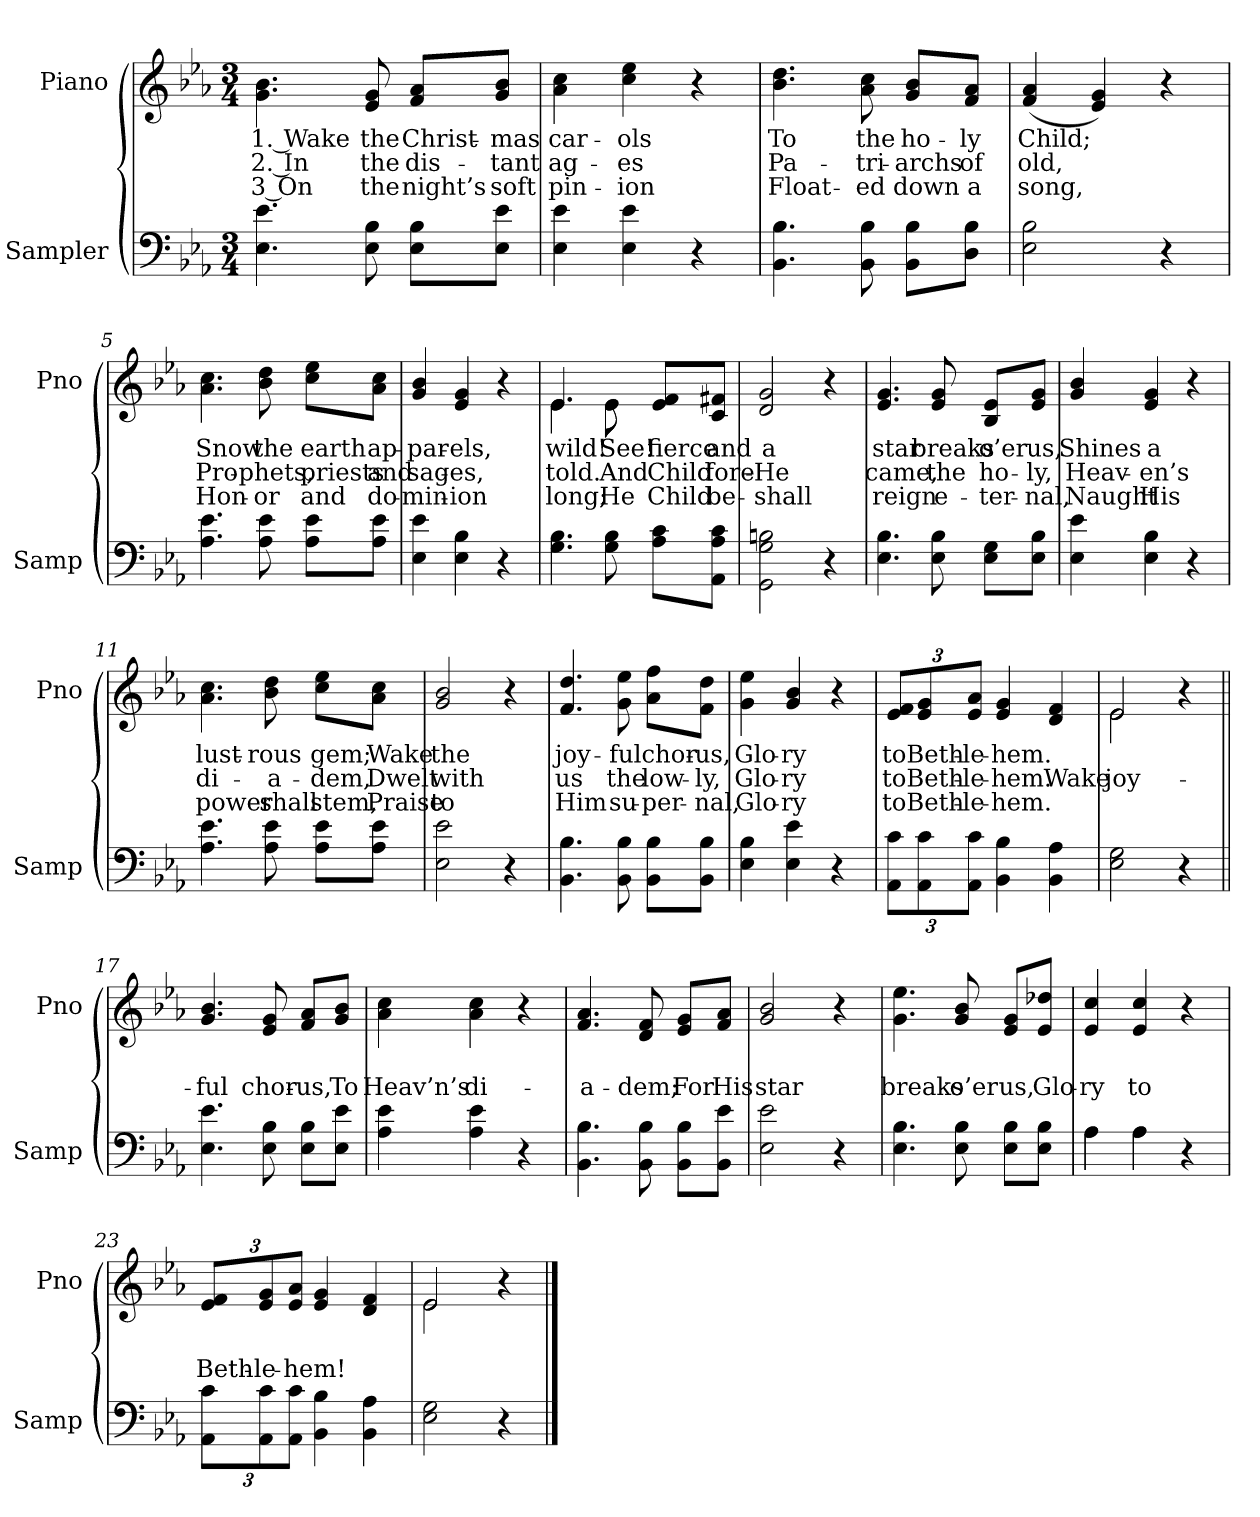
**kern	**kern	**text	**text	**text
*part2	*part1	*part1	*part1	*part1
*staff2	*staff1	*staff1	*staff1	*staff1
*I"Sampler	*I"Piano	*	*	*
*I'Samp	*I'Pno	*	*	*
*clefF4	*clefG2	*	*	*
*k[b-e-a-]	*k[b-e-a-]	*	*	*
*E-:	*E-:	*	*	*
*M3/4	*M3/4	*	*	*
=1	=1	=1	=1	=1
4.E- 4.e-	4.g\ 4.b-\	1. Wake	2. In	3 On
8E- 8B-	8e- 8g	the	the	the
8E-\ 8B-\L	8f/ 8a-/L	Christ-	dis-	night’s
8E-\ 8e-\J	8g/ 8b-/J	-mas	-tant	soft
=2	=2	=2	=2	=2
4E- 4e-	4a- 4cc	car-	ag-	pin-
4E- 4e-	4cc 4ee-	-ols	-es	-ion
4r	4r	.	.	.
=3	=3	=3	=3	=3
4.BB- 4.B-	4.b- 4.dd	To	Pa-	Float-
8BB- 8B-	8a- 8cc	the	-tri-	-ed
8BB-\ 8B-\L	8g/ 8b-/L	ho-	-archs	down
8D\ 8B-\J	8f/ 8a-/J	-ly	of	a
=4	=4	=4	=4	=4
2E- 2B-	(4f 4a-	Child;	old,	song,
.	4e- 4g)	.	.	.
4r	4r	.	.	.
=5	=5	=5	=5	=5
4.A- 4.e-	4.a- 4.cc	Snow	Pro-	Hon-
8A- 8e-	8b- 8dd	the	-phets,	-or
8A-\ 8e-\L	8cc\ 8ee-\L	earth	priests	and
8A-\ 8e-\J	8a-\ 8cc\J	ap-	and	do-
=6	=6	=6	=6	=6
4E- 4e-	4g 4b-	-par-	sag-	-min-
4E- 4B-	4e- 4g	-els,	-es,	-ion
4r	4r	.	.	.
=7	=7	=7	=7	=7
*	*^	*	*	*
4.G 4.B-	4.e-/	4.e-	wild!	-told.	-long;
8G 8B-	8e-\	8e-	See!	And	He
8A-\ 8c\L	8e-/ 8f/L	4ryy	fierce	Child	Child
8AA-\ 8A-\ 8c\J	8c/ 8f#X/J	.	and	fore-	be-
*	*v	*v	*	*	*
=8	=8	=8	=8	=8
2GG 2G 2Bn	2d 2g	a	He	shall
4r	4r	.	.	.
=9	=9	=9	=9	=9
4.E- 4.B-	4.e- 4.g	star	came,	reign
8E- 8B-	8e- 8g	breaks	the	e-
8E-\ 8G\L	8B-/ 8e-/L	o’er	ho-	-ter-
8E-\ 8B-\J	8e-/ 8g/J	us,	-ly,	-nal,
=10	=10	=10	=10	=10
4E- 4e-	4g 4b-	Shines	Heav-	Naught
4E- 4B-	4e- 4g	a	-en’s	His
4r	4r	.	.	.
=11	=11	=11	=11	=11
4.A- 4.e-	4.a- 4.cc	lust-	di-	power
8A- 8e-	8b- 8dd	-rous	-a-	shall
8A-\ 8e-\L	8cc\ 8ee-\L	gem;	-dem,	stem,
8A-\ 8e-\J	8a-\ 8cc\J	Wake	Dwelt	Praise
=12	=12	=12	=12	=12
2E- 2e-	2g 2b-	the	with	to
4r	4r	.	.	.
=13	=13	=13	=13	=13
4.BB- 4.B-	4.f 4.dd	joy-	us	Him
8BB- 8B-	8g 8ee-	-ful	the	su-
8BB-\ 8B-\L	8a-\ 8ff\L	chor-	low-	-per-
8BB-\ 8B-\J	8f\ 8dd\J	-us,	-ly,	-nal,
=14	=14	=14	=14	=14
4E- 4B-	4g 4ee-	Glo-	Glo-	Glo-
4E- 4e-	4g 4b-	-ry	-ry	-ry
4r	4r	.	.	.
=15	=15	=15	=15	=15
12AA-\ 12c\L	12e-/ 12f/L	to	to	to
12AA-\ 12c\	12e-/ 12g/	Beth-	Beth-	Beth-
12AA-\ 12c\J	12e-/ 12a-/J	-le-	-le-	-le-
4BB- 4B-	4e- 4g	-hem.	-hem.	-hem.
4BB- 4A-	4d 4f	.	Wake	.
=16	=16	=16	=16	=16
*	*^	*	*	*
2E- 2G	2e-/	2e-	.	joy-	.
4r	4r	4ryy	.	.	.
=17||	=17||	=17||	=17||	=17||	=17||
!	!LO:TX:t=Refrain	!	!	!	!
*	*v	*v	*	*	*
4.E- 4.e-	4.g 4.b-	.	-ful	.
8E- 8B-	8e- 8g	.	chor-	.
8E-\ 8B-\L	8f/ 8a-/L	.	-us,	.
8E-\ 8e-\J	8g/ 8b-/J	.	To	.
=18	=18	=18	=18	=18
4A- 4e-	4a- 4cc	.	Heav’n’s	.
4A- 4e-	4a- 4cc	.	di-	.
4r	4r	.	.	.
=19	=19	=19	=19	=19
4.BB- 4.B-	4.f 4.a-	.	-a-	.
8BB- 8B-	8d 8f	.	-dem;	.
8BB-\ 8B-\L	8e-/ 8g/L	.	For	.
8BB-\ 8e-\J	8f/ 8a-/J	.	His	.
=20	=20	=20	=20	=20
2E- 2e-	2g 2b-	.	star	.
4r	4r	.	.	.
=21	=21	=21	=21	=21
4.E- 4.B-	4.g 4.ee-	.	breaks	.
8E- 8B-	8g 8b-	.	o’er	.
8E-\ 8B-\L	8e-/ 8g/L	.	us,	.
8E-\ 8B-\J	8e-/ 8dd-X/J	.	Glo-	.
=22	=22	=22	=22	=22
*^	*	*	*	*
4A-\	4A-	4e- 4cc	.	-ry	.
4A-\	4A-	4e- 4cc	.	to	.
4r	4ryy	4r	.	.	.
*v	*v	*	*	*	*
=23	=23	=23	=23	=23
12AA-\ 12c\L	12e-/ 12f/L	.	Beth-	.
12AA-\ 12c\	12e-/ 12g/	.	-le-	.
12AA-\ 12c\J	12e-/ 12a-/J	.	-hem!	.
4BB- 4B-	4e- 4g	.	.	.
4BB- 4A-	4d 4f	.	.	.
=24	=24	=24	=24	=24
*	*^	*	*	*
2E- 2G	2e-/	2e-	.	.	.
4r	4r	4ryy	.	.	.
*	*v	*v	*	*	*
==	==	==	==	==
*-	*-	*-	*-	*-
